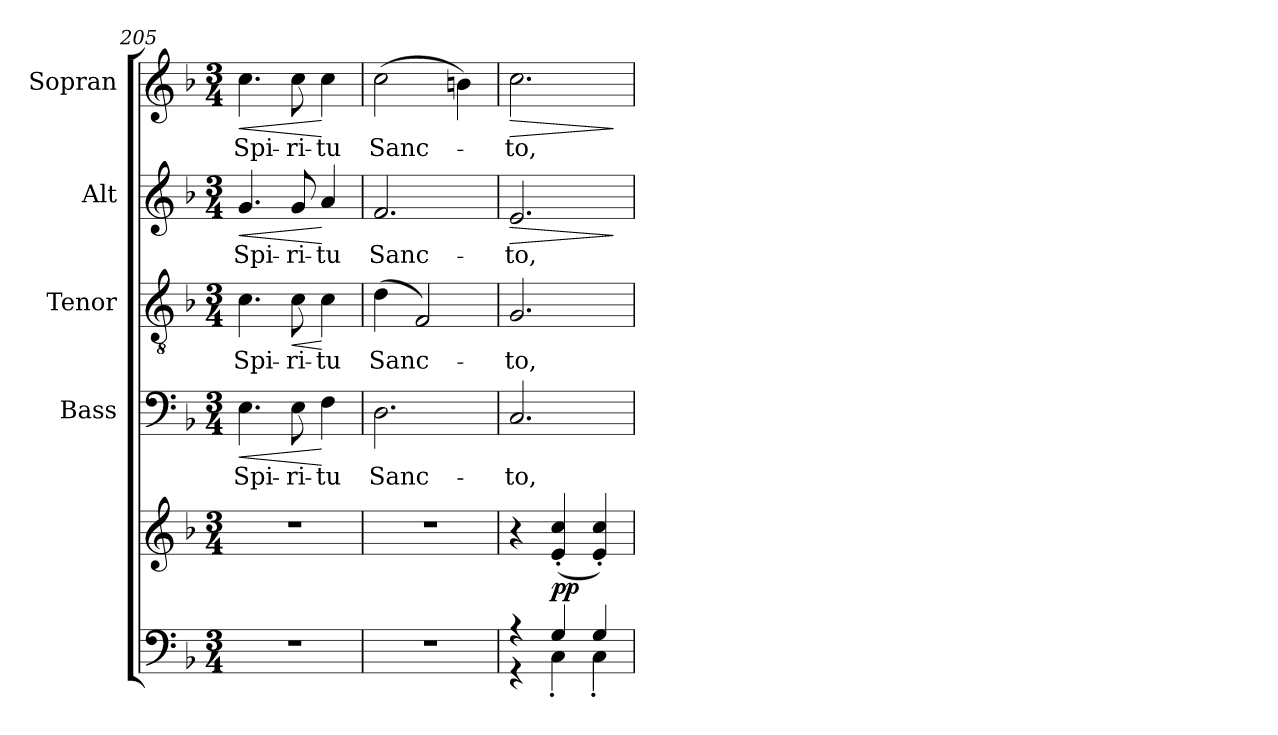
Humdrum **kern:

**kern	**kern	**dynam	**kern	**text	**dynam	**kern	**text	**dynam	**kern	**text	**dynam	**kern	**text	**dynam
*part5	*part5	*part5	*part4	*part4	*part4	*part3	*part3	*part3	*part2	*part2	*part2	*part1	*part1	*part1
*staff6	*staff5	*staff5/6	*staff4	*staff4	*staff4	*staff3	*staff3	*staff3	*staff2	*staff2	*staff2	*staff1	*staff1	*staff1
*	*	*	*I"Bass	*	*	*I"Tenor	*	*	*I"Alt	*	*	*I"Sopran	*	*
*	*	*	*I'B.	*	*	*I'T.	*	*	*I'A.	*	*	*I'S.	*	*
*clefF4	*clefG2	*	*clefF4	*	*	*clefGv2	*	*	*clefG2	*	*	*clefG2	*	*
*k[b-]	*k[b-]	*	*k[b-]	*	*	*k[b-]	*	*	*k[b-]	*	*	*k[b-]	*	*
*F:	*F:	*	*F:	*	*	*F:	*	*	*F:	*	*	*F:	*	*
*M3/4	*M3/4	*	*M3/4	*	*	*M3/4	*	*	*M3/4	*	*	*M3/4	*	*
=205	=205	=205	=205	=205	=205	=205	=205	=205	=205	=205	=205	=205	=205	=205
!	!	!	!	!LO:LY:b	!LO:HP:b	!	!LO:LY:b	!	!	!LO:LY:b	!LO:HP:b	!	!LO:LY:b	!LO:HP:b
2.r	2.r	.	4.E\	Spi-	<	4.c\	Spi-	.	4.g/	Spi-	<	4.cc\	Spi-	<
!	!	!	!	!LO:LY:b	!	!	!LO:LY:b	!LO:HP:b	!	!LO:LY:b	!	!	!LO:LY:b	!
.	.	.	8E\	-ri-	.	8c\	-ri-	<	8g/	-ri-	.	8cc\	-ri-	.
!	!	!	!	!LO:LY:b	!	!	!LO:LY:b	!	!	!LO:LY:b	!	!	!LO:LY:b	!
.	.	.	4F\	-tu	[	4c\	-tu	[	4a/	-tu	[	4cc\	-tu	[
=206	=206	=206	=206	=206	=206	=206	=206	=206	=206	=206	=206	=206	=206	=206
!	!	!	!	!LO:LY:b	!	!	!LO:LY:b	!	!	!LO:LY:b	!	!	!LO:LY:b	!
2.r	2.r	.	2.D\	Sanc-	.	(>4d\	Sanc-	.	2.f/	Sanc-	.	(>2cc\	Sanc-	.
.	.	.	.	.	.	2F/)	.	.	.	.	.	.	.	.
.	.	.	.	.	.	.	.	.	.	.	.	4bn\)	.	.
=207	=207	=207	=207	=207	=207	=207	=207	=207	=207	=207	=207	=207	=207	=207
*^	*	*	*	*	*	*	*	*	*	*	*	*	*	*
!	!	!	!	!	!LO:LY:b	!	!	!LO:LY:b	!	!	!LO:LY:b	!LO:HP:b	!	!LO:LY:b	!LO:HP:b
4r	4r	4r	.	2.C/	-to,	.	2.G/	-to,	.	2.e/	-to,	>	2.cc\	-to,	>
!	!	!	!LO:DY:b	!	!	!	!	!	!	!	!	!	!	!	!
4G/	4C'<\	(<4e/'< 4cc/'<	pp	.	.	.	.	.	.	.	.	.	.	.	.
4G/	4C'<\	4e/'< 4cc/'<)	.	.	.	.	.	.	.	.	.	.	.	.	.
*v	*v	*	*	*	*	*	*	*	*	*	*	*	*	*	*
.	.	.	.	.	.	.	.	.	.	.	]	.	.	]
=	=	=	=	=	=	=	=	=	=	=	=	=	=	=
*-	*-	*-	*-	*-	*-	*-	*-	*-	*-	*-	*-	*-	*-	*-
